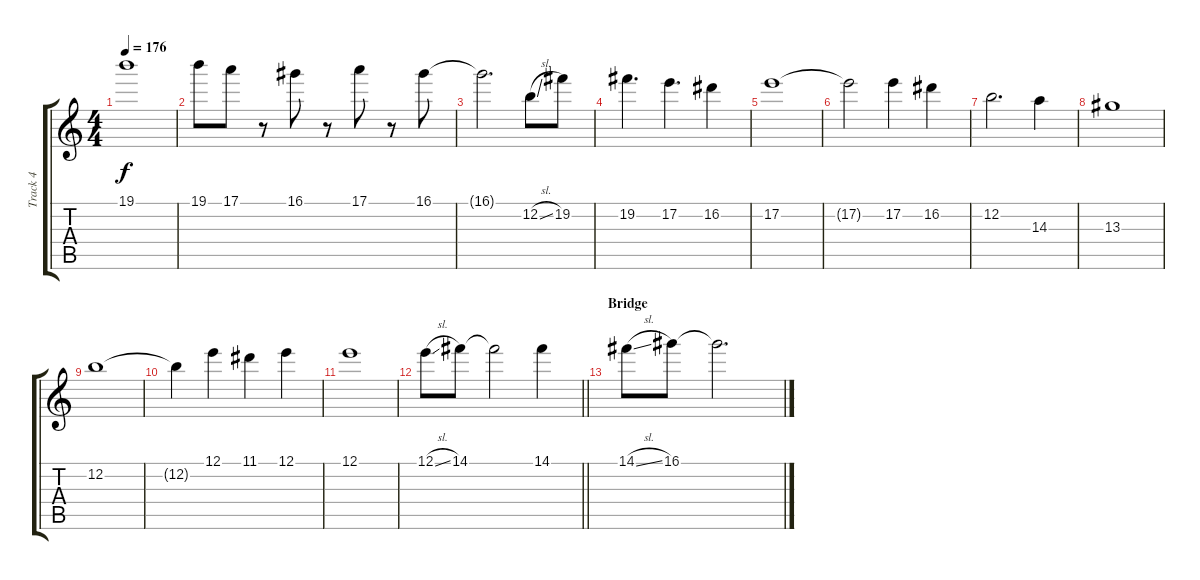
\track ("Track 4" "Track 4") {instrument overdrivenguitar}
\staff {score tabs}
\tuning (E4 B3 G3 D3 A2 E2) {hide}
\ts (4 4)
\tempo 176
\clef g2
\ks c
19.1.1{dy f} |
19.1.8 17.1.8 r.8 16.1.8 r.8 17.1.8 r.8 16.1.8 |
16.1{t}.2{d} 12.2{sl}.8 19.2.8 |
19.2.4{d} 17.2.4{d} 16.2.4 |
17.2.1 |
17.2{t}.2 17.2.4 16.2.4 |
12.2.2{d} 14.3.4 |
13.3.1 |
12.2.1 |
12.2{t}.4 12.1.4 11.1.4 12.1.4 |
12.1.1 |
\barLineRight lightlight
12.1{sl}.8 14.1.8 14.1{t}.2 14.1.4 |
\section ("" "Bridge")
14.1{sl}.8 16.1.8 16.1{t}.2{d}
